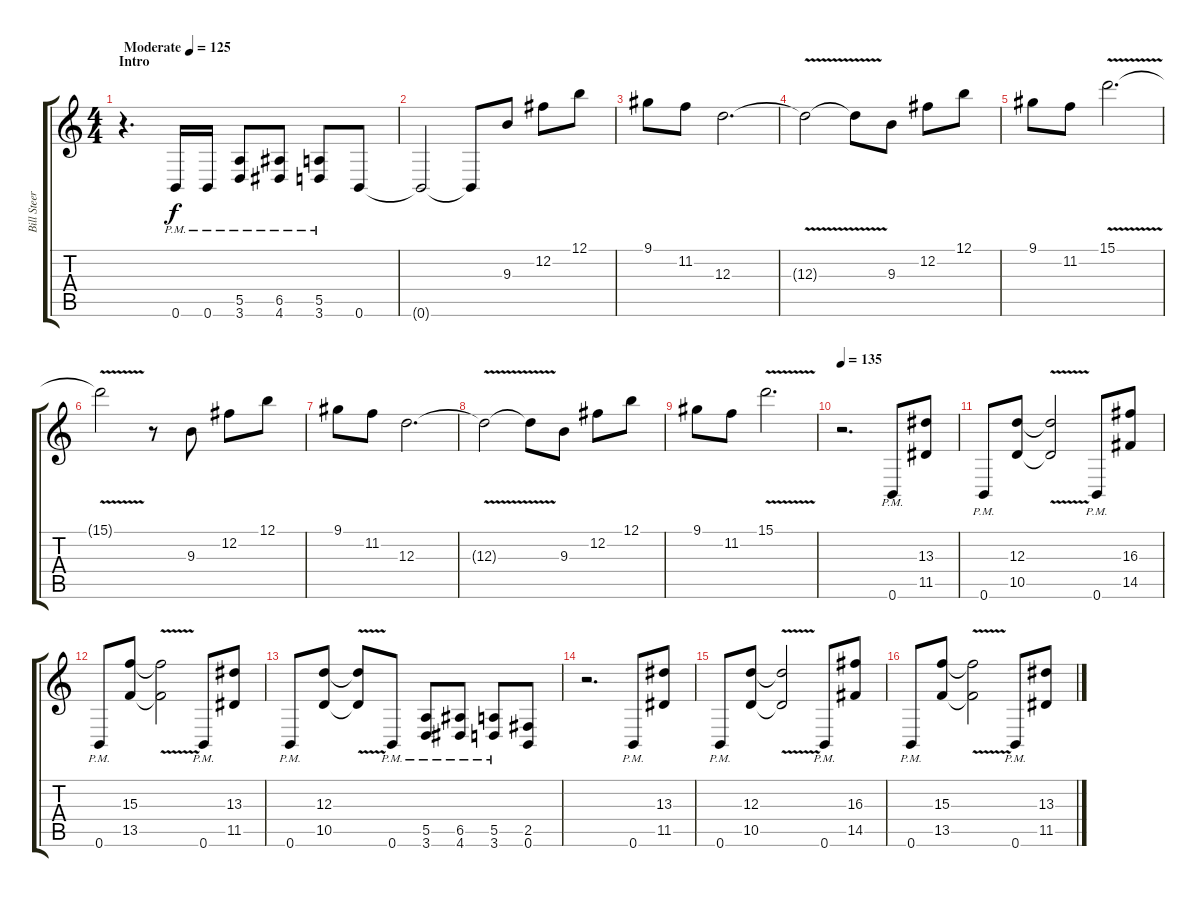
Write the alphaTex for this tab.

\track ("Bill Steer" "Bill Steer") {instrument distortionguitar}
\staff {score tabs}
\tuning (B3 Gb3 D3 A2 E2 B1) {hide}
\ts (4 4)
\section ("" "Intro")
\tempo (125 "Moderate")
\clef g2
\ks c
r.4{d dy f instrument distortionguitar} 0.6{pm}.16 0.6{pm}.16 (5.5{pm} 3.6{pm}).8 (6.5{pm} 4.6{pm}).8 (5.5{pm} 3.6{pm}).8 0.6.8 |
0.6{t}.2 0.6{t}.8 9.3.8 12.2.8 12.1.8 |
9.1.8 11.2.8 12.3.2{d} |
12.3{v t}.2 12.3{t}.8 9.3.8 12.2.8 12.1.8 |
9.1.8 11.2.8 15.1{v}.2{d} |
15.1{t}.2 r.8 9.3.8 12.2.8 12.1.8 |
9.1.8 11.2.8 12.3.2{d} |
12.3{v t}.2 12.3{t}.8 9.3.8 12.2.8 12.1.8 |
9.1.8 11.2.8 15.1{v}.2{d} |
\tempo 135
r.2{d} 0.6{pm}.8 (13.3 11.5).8 |
0.6{pm}.8 (12.3 10.5).8 (12.3{v t} 10.5{v t}).2 0.6{pm}.8 (16.3 14.5).8 |
0.6{pm}.8 (15.3 13.5).8 (15.3{v t} 13.5{v t}).2 0.6{pm}.8 (13.3 11.5).8 |
0.6{pm}.8 (12.3 10.5).8 (12.3{v t} 10.5{v t}).8 0.6{pm}.8 (5.5 3.6{pm}).8 (6.5 4.6{pm}).8 (5.5 3.6{pm}).8 (2.5 0.6).8 |
r.2{d} 0.6{pm}.8 (13.3 11.5).8 |
0.6{pm}.8 (12.3 10.5).8 (12.3{v t} 10.5{v t}).2 0.6{pm}.8 (16.3 14.5).8 |
0.6{pm}.8 (15.3 13.5).8 (15.3{v t} 13.5{v t}).2 0.6{pm}.8 (13.3 11.5).8
